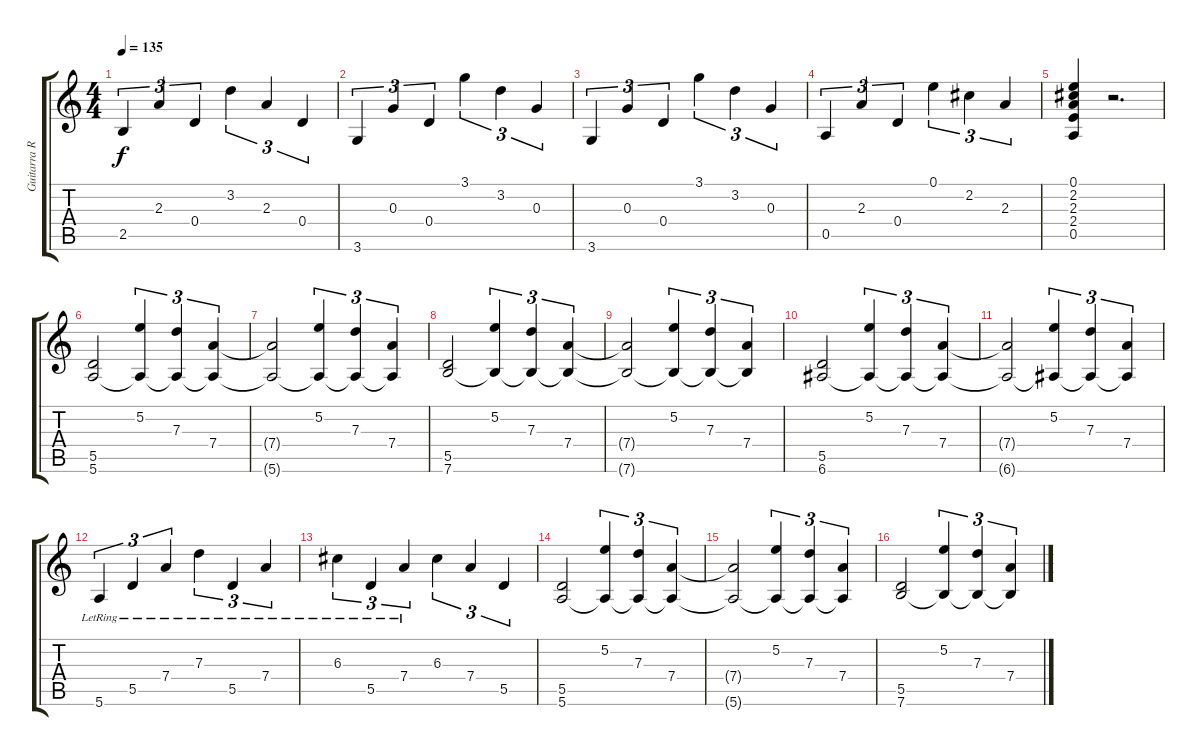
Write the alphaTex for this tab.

\track ("Guitarra Rítmica" "Guitarra R") {instrument acousticguitarnylon}
\staff {score tabs}
\tuning (E4 B3 G3 D3 A2 E2) {hide}
\ts (4 4)
\tempo 135
\clef g2
\ks c
2.5.4{tu (3 2) dy f} 2.3.4{tu (3 2)} 0.4.4{tu (3 2)} 3.2.4{tu (3 2)} 2.3.4{tu (3 2)} 0.4.4{tu (3 2)} |
3.6.4{tu (3 2)} 0.3.4{tu (3 2)} 0.4.4{tu (3 2)} 3.1.4{tu (3 2)} 3.2.4{tu (3 2)} 0.3.4{tu (3 2)} |
3.6.4{tu (3 2)} 0.3.4{tu (3 2)} 0.4.4{tu (3 2)} 3.1.4{tu (3 2)} 3.2.4{tu (3 2)} 0.3.4{tu (3 2)} |
0.5.4{tu (3 2)} 2.3.4{tu (3 2)} 0.4.4{tu (3 2)} 0.1.4{tu (3 2)} 2.2.4{tu (3 2)} 2.3.4{tu (3 2)} |
(0.1 2.2 2.3 2.4 0.5).4 r.2{d} |
(5.5 5.6).2{volume 10 instrument distortionguitar} (5.2 5.6{t}).4{tu (3 2)} (7.3 5.6{t}).4{tu (3 2)} (7.4 5.6{t}).4{tu (3 2)} |
(7.4{t} 5.6{t}).2 (5.2 5.6{t}).4{tu (3 2)} (7.3 5.6{t}).4{tu (3 2)} (7.4 5.6{t}).4{tu (3 2)} |
(5.5 7.6).2 (5.2 7.6{t}).4{tu (3 2)} (7.3 7.6{t}).4{tu (3 2)} (7.4 7.6{t}).4{tu (3 2)} |
(7.4{t} 7.6{t}).2 (5.2 7.6{t}).4{tu (3 2)} (7.3 7.6{t}).4{tu (3 2)} (7.4 7.6{t}).4{tu (3 2)} |
(5.5 6.6).2 (5.2 6.6{t}).4{tu (3 2)} (7.3 6.6{t}).4{tu (3 2)} (7.4 6.6{t}).4{tu (3 2)} |
(7.4{t} 6.6{t}).2 (5.2 6.6{t}).4{tu (3 2)} (7.3 6.6{t}).4{tu (3 2)} (7.4 6.6{t}).4{tu (3 2)} |
5.6{lr}.4{tu (3 2)} 5.5{lr}.4{tu (3 2)} 7.4{lr}.4{tu (3 2)} 7.3{lr}.4{tu (3 2)} 5.5{lr}.4{tu (3 2)} 7.4{lr}.4{tu (3 2)} |
6.3{lr}.4{tu (3 2)} 5.5{lr}.4{tu (3 2)} 7.4{lr}.4{tu (3 2)} 6.3.4{tu (3 2)} 7.4.4{tu (3 2)} 5.5.4{tu (3 2)} |
(5.5 5.6).2{volume 10 instrument distortionguitar} (5.2 5.6{t}).4{tu (3 2)} (7.3 5.6{t}).4{tu (3 2)} (7.4 5.6{t}).4{tu (3 2)} |
(7.4{t} 5.6{t}).2 (5.2 5.6{t}).4{tu (3 2)} (7.3 5.6{t}).4{tu (3 2)} (7.4 5.6{t}).4{tu (3 2)} |
(5.5 7.6).2 (5.2 7.6{t}).4{tu (3 2)} (7.3 7.6{t}).4{tu (3 2)} (7.4 7.6{t}).4{tu (3 2)}
